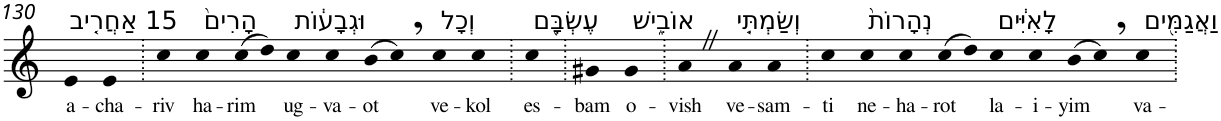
**kern	**text
*part1	*part1
*staff1	*staff1
*I"Piano	*
*I'Pno	*
!!LO:PB:g=z
*clefG2	*
*k[]	*
=130	=130
!LO:TX:a:t=15 אַחֲרִ֤יב	!
!	!LO:LY:b
4e	a-
!	!LO:LY:b
4e	-cha-
=131.	=131.
!	!LO:LY:b
4cc	-riv
!LO:TX:a:t=הָרִים֙	!
!	!LO:LY:b
4cc	ha-
!	!LO:LY:b
(8cc	-rim
8dd)	.
!LO:TX:a:t=וּגְבָע֔וֹת	!
!	!LO:LY:b
4cc	ug-
!	!LO:LY:b
4cc	-va-
!	!LO:LY:b
(8b	-ot
8cc,)	.
!LO:TX:a:t=וְכָל	!
!	!LO:LY:b
4cc	ve-
!	!LO:LY:b
4cc	-kol
=132.	=132.
!LO:TX:a:t=עֶשְׂבָּ֖ם	!
!	!LO:LY:b
4cc	es-
=133.	=133.
!	!LO:LY:b
4g#X	-bam
!LO:TX:a:t=אוֹבִ֑ישׁ	!
!	!LO:LY:b
4g#	o-
=134.	=134.
!	!LO:LY:b
4aZ	-vish
!LO:TX:a:t=וְשַׂמְתִּ֤י	!
!	!LO:LY:b
4a	ve-
!	!LO:LY:b
4a	-sam-
=135.	=135.
!	!LO:LY:b
4cc	-ti
!LO:TX:a:t=נְהָרוֹת֙	!
!	!LO:LY:b
4cc	ne-
!	!LO:LY:b
4cc	-ha-
!	!LO:LY:b
(8cc	-rot
8dd)	.
!LO:TX:a:t=לָאִיִּ֔ים	!
!	!LO:LY:b
4cc	la-
!	!LO:LY:b
4cc	-i-
!	!LO:LY:b
(8b	-yim
8cc,)	.
!LO:TX:a:t=וַאֲגַמִּ֖ים	!
!	!LO:LY:b
4cc	va-
=.	=.
*-	*-
